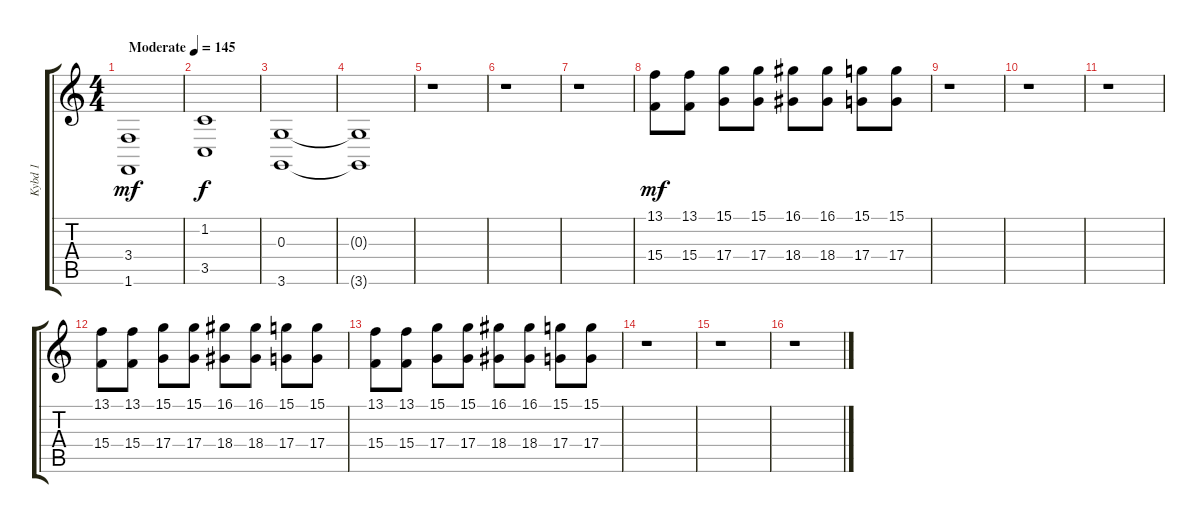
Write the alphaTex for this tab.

\track ("Kybd 1" "Kybd 1") {instrument electricpiano2}
\staff {score tabs}
\tuning (E4 B3 G3 D3 A2 E2) {hide}
\ts (4 4)
\tempo (145 "Moderate")
\clef g2
\ks c
(3.4 1.6).1{dy mf instrument electricpiano2} |
(1.2 3.5).1{dy f} |
(0.3 3.6).1 |
(0.3{t} 3.6{t}).1 |
r.1 |
r.1 |
r.1 |
(13.1 15.4).8{dy mf} (13.1 15.4).8 (15.1 17.4).8 (15.1 17.4).8 (16.1 18.4).8 (16.1 18.4).8 (15.1 17.4).8 (15.1 17.4).8 |
r.1 |
r.1 |
r.1 |
(13.1 15.4).8 (13.1 15.4).8 (15.1 17.4).8 (15.1 17.4).8 (16.1 18.4).8 (16.1 18.4).8 (15.1 17.4).8 (15.1 17.4).8 |
(13.1 15.4).8 (13.1 15.4).8 (15.1 17.4).8 (15.1 17.4).8 (16.1 18.4).8 (16.1 18.4).8 (15.1 17.4).8 (15.1 17.4).8 |
r.1 |
r.1 |
r.1
